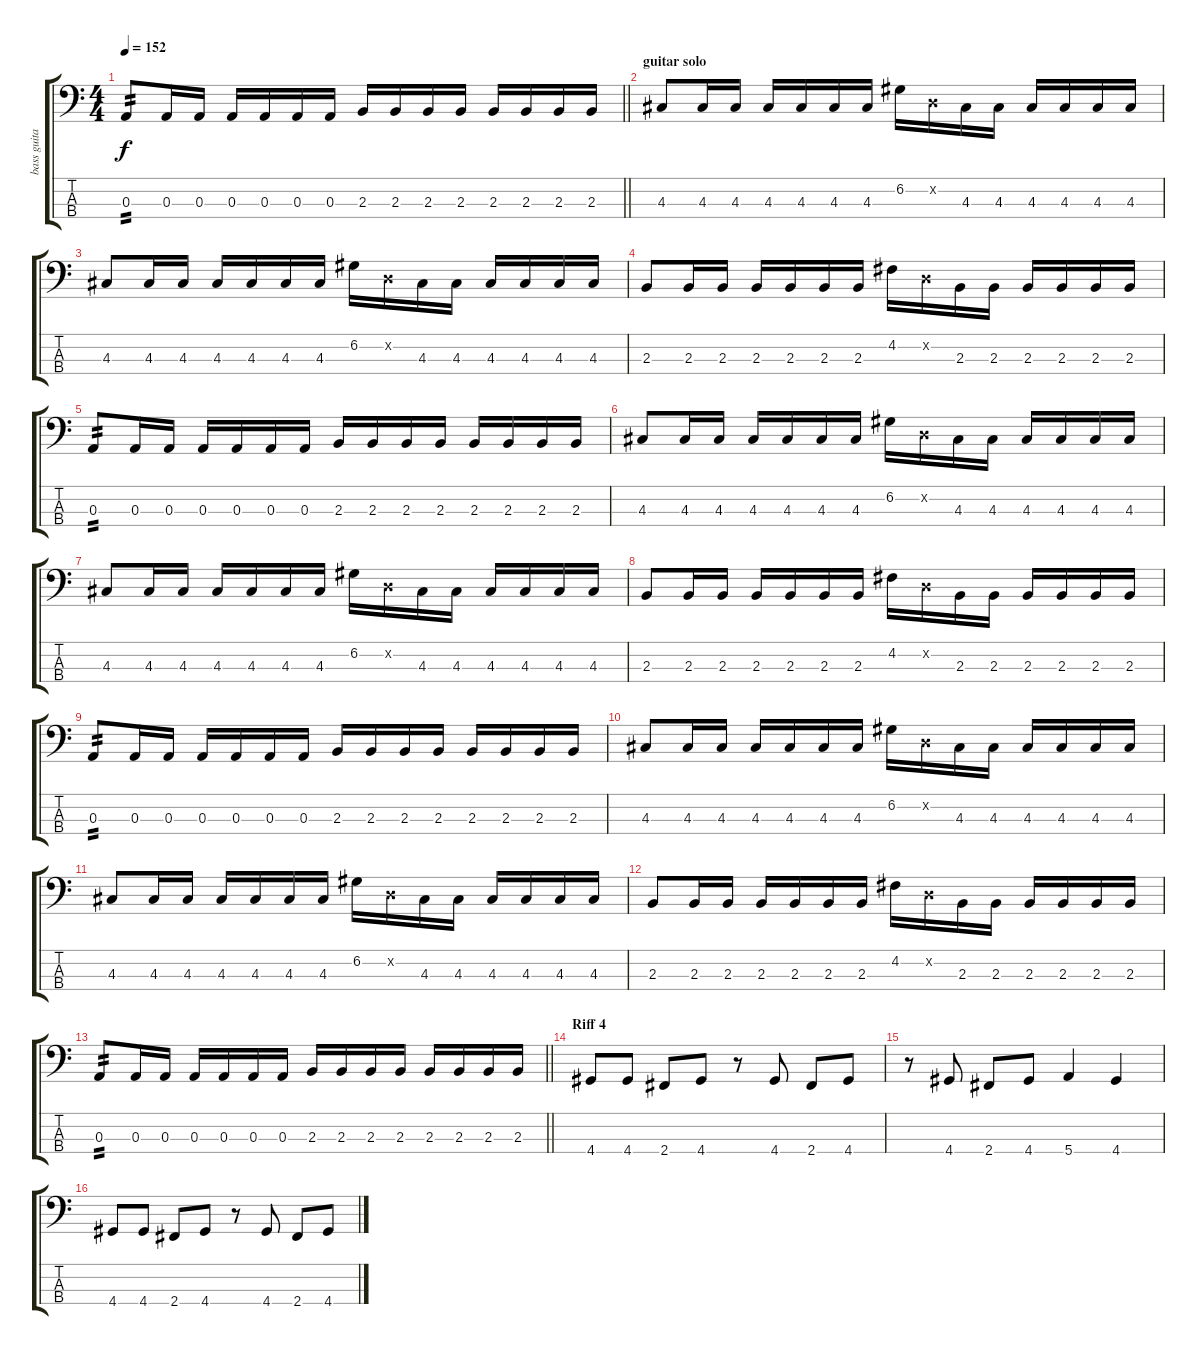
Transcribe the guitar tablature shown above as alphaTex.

\track ("bass guitar" "bass guita") {instrument electricbasspick}
\staff {score tabs}
\tuning (G2 D2 A1 E1) {hide}
\ts (4 4)
\tempo 152
\clef f4
\barLineRight lightlight
\ks c
0.3.8{tp 2 dy f} 0.3.16 0.3.16 0.3.16 0.3.16 0.3.16 0.3.16 2.3.16 2.3.16 2.3.16 2.3.16 2.3.16 2.3.16 2.3.16 2.3.16 |
\section ("" "guitar solo")
4.3.8 4.3.16 4.3.16 4.3.16 4.3.16 4.3.16 4.3.16 6.2.16 0.2{x}.16 4.3.16 4.3.16 4.3.16 4.3.16 4.3.16 4.3.16 |
4.3.8 4.3.16 4.3.16 4.3.16 4.3.16 4.3.16 4.3.16 6.2.16 0.2{x}.16 4.3.16 4.3.16 4.3.16 4.3.16 4.3.16 4.3.16 |
2.3.8 2.3.16 2.3.16 2.3.16 2.3.16 2.3.16 2.3.16 4.2.16 0.2{x}.16 2.3.16 2.3.16 2.3.16 2.3.16 2.3.16 2.3.16 |
0.3.8{tp 2} 0.3.16 0.3.16 0.3.16 0.3.16 0.3.16 0.3.16 2.3.16 2.3.16 2.3.16 2.3.16 2.3.16 2.3.16 2.3.16 2.3.16 |
4.3.8 4.3.16 4.3.16 4.3.16 4.3.16 4.3.16 4.3.16 6.2.16 0.2{x}.16 4.3.16 4.3.16 4.3.16 4.3.16 4.3.16 4.3.16 |
4.3.8 4.3.16 4.3.16 4.3.16 4.3.16 4.3.16 4.3.16 6.2.16 0.2{x}.16 4.3.16 4.3.16 4.3.16 4.3.16 4.3.16 4.3.16 |
2.3.8 2.3.16 2.3.16 2.3.16 2.3.16 2.3.16 2.3.16 4.2.16 0.2{x}.16 2.3.16 2.3.16 2.3.16 2.3.16 2.3.16 2.3.16 |
0.3.8{tp 2} 0.3.16 0.3.16 0.3.16 0.3.16 0.3.16 0.3.16 2.3.16 2.3.16 2.3.16 2.3.16 2.3.16 2.3.16 2.3.16 2.3.16 |
4.3.8 4.3.16 4.3.16 4.3.16 4.3.16 4.3.16 4.3.16 6.2.16 0.2{x}.16 4.3.16 4.3.16 4.3.16 4.3.16 4.3.16 4.3.16 |
4.3.8 4.3.16 4.3.16 4.3.16 4.3.16 4.3.16 4.3.16 6.2.16 0.2{x}.16 4.3.16 4.3.16 4.3.16 4.3.16 4.3.16 4.3.16 |
2.3.8 2.3.16 2.3.16 2.3.16 2.3.16 2.3.16 2.3.16 4.2.16 0.2{x}.16 2.3.16 2.3.16 2.3.16 2.3.16 2.3.16 2.3.16 |
\barLineRight lightlight
0.3.8{tp 2} 0.3.16 0.3.16 0.3.16 0.3.16 0.3.16 0.3.16 2.3.16 2.3.16 2.3.16 2.3.16 2.3.16 2.3.16 2.3.16 2.3.16 |
\section ("" "Riff 4")
4.4.8 4.4.8 2.4.8 4.4.8 r.8 4.4.8 2.4.8 4.4.8 |
r.8 4.4.8 2.4.8 4.4.8 5.4.4 4.4.4 |
4.4.8 4.4.8 2.4.8 4.4.8 r.8 4.4.8 2.4.8 4.4.8
